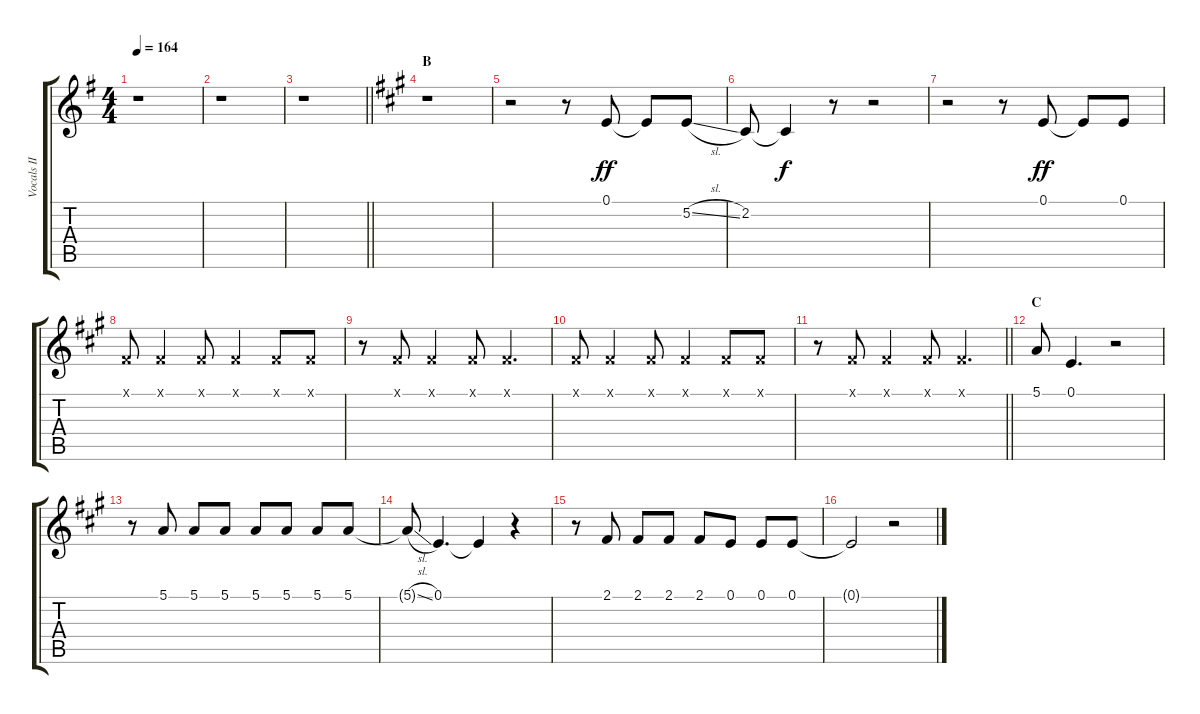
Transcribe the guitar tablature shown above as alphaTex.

\track ("Vocals II" "Vocals II") {instrument voiceoohs}
\staff {score tabs}
\tuning (E4 B3 G3 D3 A2 E2) {hide}
\ts (4 4)
\tempo 164
\clef g2
\ks g
r.1{dy ff} |
r.1 |
\barLineRight lightlight
r.1 |
\section ("" "B")
\ks a
r.1 |
r.2 r.8 0.1.8 0.1{t}.8 5.2{sl}.8 |
2.2.8 2.2{t}.4{dy f} r.8 r.2 |
r.2 r.8 0.1.8{dy ff} 0.1{t}.8 0.1.8 |
2.1{x}.8 2.1{x}.4 2.1{x}.8 2.1{x}.4 2.1{x}.8 2.1{x}.8 |
r.8 2.1{x}.8 2.1{x}.4 2.1{x}.8 2.1{x}.4{d} |
2.1{x}.8 2.1{x}.4 2.1{x}.8 2.1{x}.4 2.1{x}.8 2.1{x}.8 |
\barLineRight lightlight
r.8 2.1{x}.8 2.1{x}.4 2.1{x}.8 2.1{x}.4{d} |
\section ("" "C")
5.1.8 0.1.4{d} r.2 |
r.8 5.1.8 5.1.8 5.1.8 5.1.8 5.1.8 5.1.8 5.1.8 |
5.1{sl t}.8 0.1.4{d} 0.1{t}.4 r.4 |
r.8 2.1.8 2.1.8 2.1.8 2.1.8 0.1.8 0.1.8 0.1.8 |
0.1{t}.2 r.2
